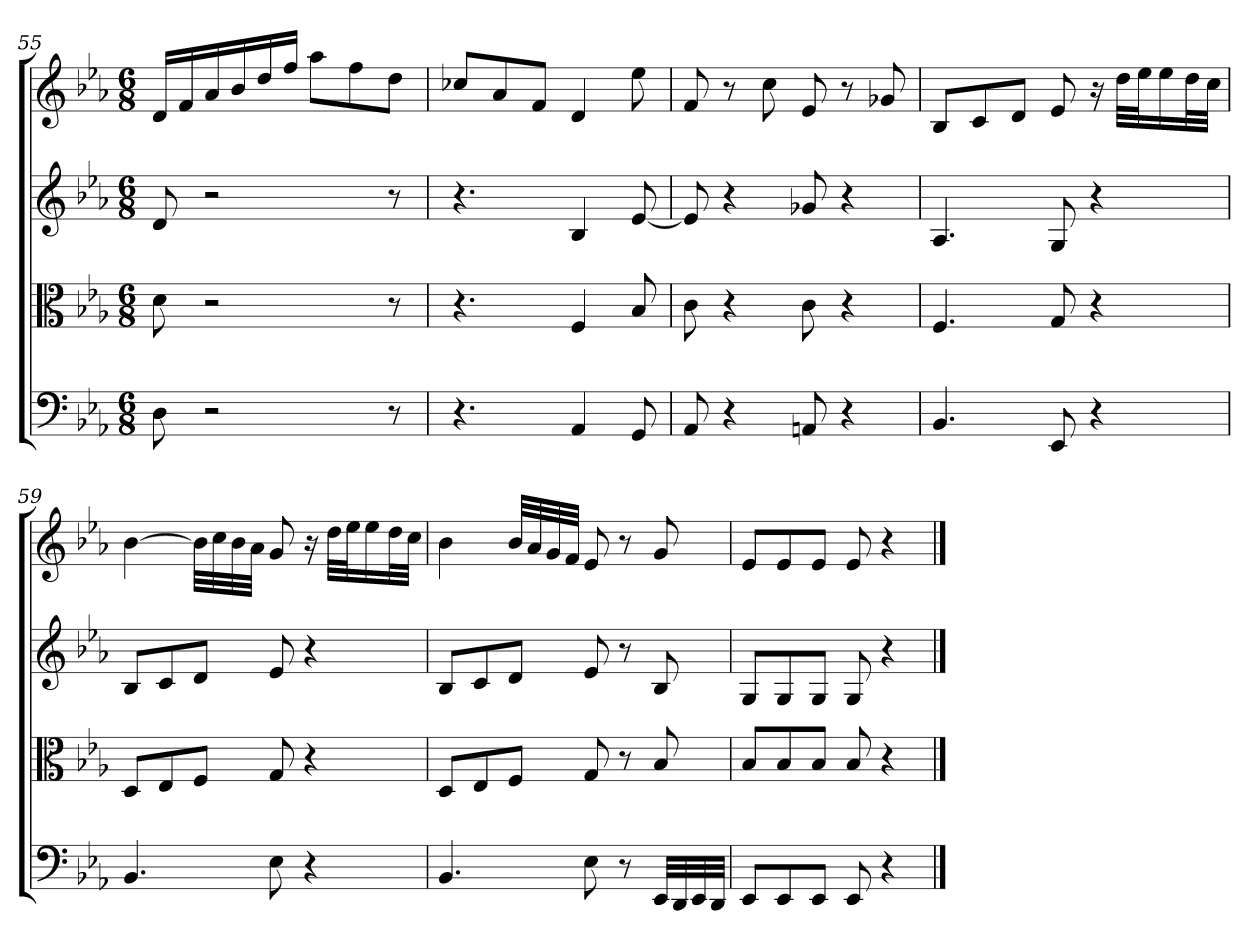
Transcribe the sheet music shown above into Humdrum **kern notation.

**kern	**kern	**kern	**kern
*part4	*part3	*part2	*part1
*staff4	*staff3	*staff2	*staff1
*clefF4	*clefC3	*	*
*k[b-e-a-]	*k[b-e-a-]	*k[b-e-a-]	*k[b-e-a-]
*E-:	*E-:	*E-:	*E-:
*M6/8	*M6/8	*M6/8	*M6/8
=55	=55	=55	=55
8D	8d	8d	16dLL
.	.	.	16f
2r	2r	2r	16a-
.	.	.	16b-
.	.	.	16dd
.	.	.	16ffJJ
.	.	.	8aa-L
.	.	.	8ff
8r	8r	8r	8ddJ
=56	=56	=56	=56
4.r	4.r	4.r	8cc-XL
.	.	.	8a-
.	.	.	8fJ
4AA-	4F	4B-	4d
8GG	8B-	[8e-	8ee-
=57	=57	=57	=57
8AA-	8c	8e-]	8f
4r	4r	4r	8r
.	.	.	8cc
8AAn	8c	8g-X	8e-
4r	4r	4r	8r
.	.	.	8g-X
=58	=58	=58	=58
4.BB-	4.F	4.A-	8B-L
.	.	.	8c
.	.	.	8dJ
8EE-	8G	8G	8e-
4r	4r	4r	16r
.	.	.	32ddLLL
.	.	.	32ee-J
.	.	.	16ee-
.	.	.	32ddL
.	.	.	32ccJJJ
=59	=59	=59	=59
4.BB-	8D/L	8B-L	[4b-
.	8E-/	8c	.
.	8F/J	8dJ	32b-LLL]
.	.	.	32cc
.	.	.	32b-
.	.	.	32a-JJJ
8E-	8G	8e-	8g
4r	4r	4r	16r
.	.	.	32ddLLL
.	.	.	32ee-J
.	.	.	16ee-
.	.	.	32ddL
.	.	.	32ccJJJ
=60	=60	=60	=60
4.BB-	8D/L	8B-L	4b-
.	8E-/	8c	.
.	8F/J	8dJ	32b-LLL
.	.	.	32a-
.	.	.	32g
.	.	.	32fJJJ
8E-	8G	8e-	8e-
8r	8r	8r	8r
32EE-/LLL	8B-	8B-	8g
32DD/	.	.	.
32EE-/	.	.	.
32DD/JJJ	.	.	.
=61	=61	=61	=61
8EE-/L	8B-/L	8GL	8e-L
8EE-/	8B-/	8G	8e-
8EE-/J	8B-/J	8GJ	8e-J
8EE-	8B-	8G	8e-
4r	4r	4r	4r
==	==	==	==
*-	*-	*-	*-
